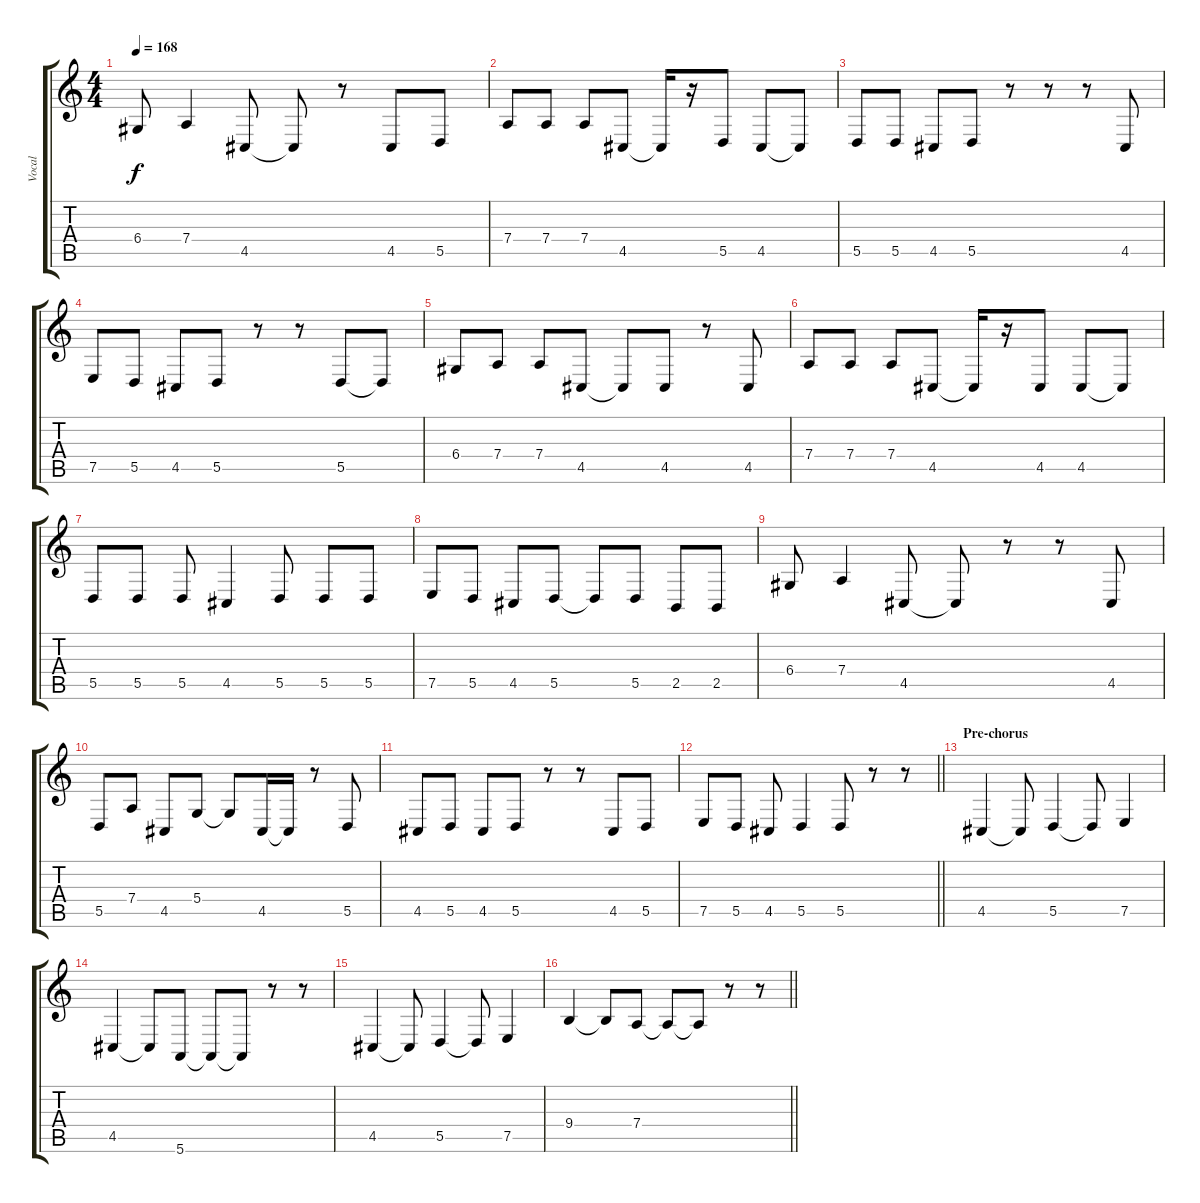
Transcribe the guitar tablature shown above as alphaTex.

\track ("Vocal" "Vocal") {instrument englishhorn}
\staff {score tabs}
\tuning (E4 B3 G3 D3 A2 E2) {hide}
\ts (4 4)
\tempo 168
\clef g2
\ks c
6.4.8{dy f} 7.4.4 4.5.8 4.5{t}.8 r.8 4.5.8 5.5.8 |
7.4.8 7.4.8 7.4.8 4.5.8 4.5{t}.16 r.16 5.5.8 4.5.8 4.5{t}.8 |
5.5.8 5.5.8 4.5.8 5.5.8 r.8 r.8 r.8 4.5.8 |
7.5.8 5.5.8 4.5.8 5.5.8 r.8 r.8 5.5.8 5.5{t}.8 |
6.4.8 7.4.8 7.4.8 4.5.8 4.5{t}.8 4.5.8 r.8 4.5.8 |
7.4.8 7.4.8 7.4.8 4.5.8 4.5{t}.16 r.16 4.5.8 4.5.8 4.5{t}.8 |
5.5.8 5.5.8 5.5.8 4.5.4 5.5.8 5.5.8 5.5.8 |
7.5.8 5.5.8 4.5.8 5.5.8 5.5{t}.8 5.5.8 2.5.8 2.5.8 |
6.4.8 7.4.4 4.5.8 4.5{t}.8 r.8 r.8 4.5.8 |
5.5.8 7.4.8 4.5.8 5.4.8 5.4{t}.8 4.5.16 4.5{t}.16 r.8 5.5.8 |
4.5.8 5.5.8 4.5.8 5.5.8 r.8 r.8 4.5.8 5.5.8 |
\barLineRight lightlight
7.5.8 5.5.8 4.5.8 5.5.4 5.5.8 r.8 r.8 |
\section ("" "Pre-chorus")
4.5.4 4.5{t}.8 5.5.4 5.5{t}.8 7.5.4 |
4.5.4 4.5{t}.8 5.6.8 5.6{t}.8 5.6{t}.8 r.8 r.8 |
4.5.4 4.5{t}.8 5.5.4 5.5{t}.8 7.5.4 |
\barLineRight lightlight
9.4.4 9.4{t}.8 7.4.8 7.4{t}.8 7.4{t}.8 r.8 r.8
